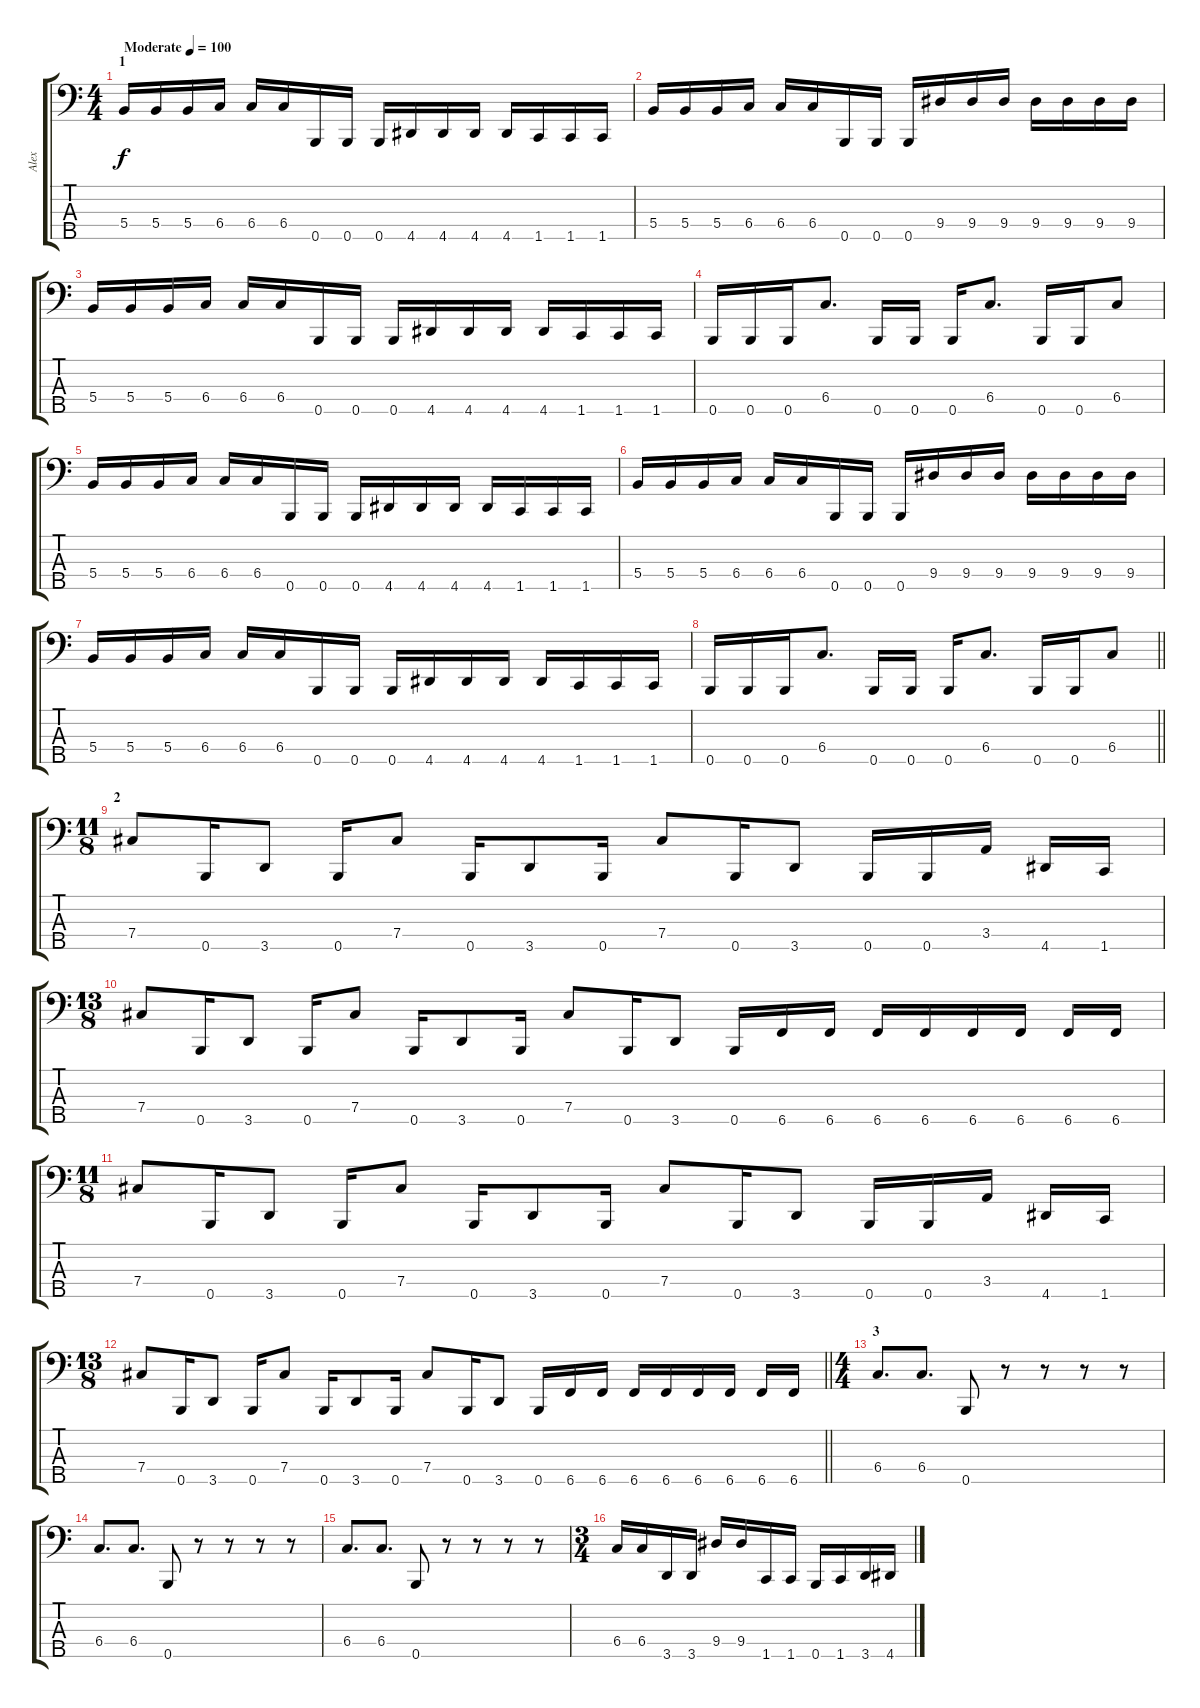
\track ("Alex" "Alex") {instrument electricbassfinger}
\staff {score tabs}
\tuning (Ab2 E2 B1 Gb1 B0) {hide}
\ts (4 4)
\section ("" "1")
\tempo (100 "Moderate")
\tempo 106
\tempo (100 "Moderate")
\clef f4
\ks c
5.4.16{dy f instrument electricbassfinger} 5.4.16 5.4.16 6.4.16 6.4.16 6.4.16 0.5.16 0.5.16 0.5.16 4.5.16 4.5.16 4.5.16 4.5.16 1.5.16 1.5.16 1.5.16 |
5.4.16 5.4.16 5.4.16 6.4.16 6.4.16 6.4.16 0.5.16 0.5.16 0.5.16 9.4.16 9.4.16 9.4.16 9.4.16 9.4.16 9.4.16 9.4.16 |
5.4.16 5.4.16 5.4.16 6.4.16 6.4.16 6.4.16 0.5.16 0.5.16 0.5.16 4.5.16 4.5.16 4.5.16 4.5.16 1.5.16 1.5.16 1.5.16 |
0.5.16 0.5.16 0.5.16 6.4.8{d} 0.5.16 0.5.16 0.5.16 6.4.8{d} 0.5.16 0.5.16 6.4.8 |
5.4.16 5.4.16 5.4.16 6.4.16 6.4.16 6.4.16 0.5.16 0.5.16 0.5.16 4.5.16 4.5.16 4.5.16 4.5.16 1.5.16 1.5.16 1.5.16 |
5.4.16 5.4.16 5.4.16 6.4.16 6.4.16 6.4.16 0.5.16 0.5.16 0.5.16 9.4.16 9.4.16 9.4.16 9.4.16 9.4.16 9.4.16 9.4.16 |
5.4.16 5.4.16 5.4.16 6.4.16 6.4.16 6.4.16 0.5.16 0.5.16 0.5.16 4.5.16 4.5.16 4.5.16 4.5.16 1.5.16 1.5.16 1.5.16 |
\barLineRight lightlight
0.5.16 0.5.16 0.5.16 6.4.8{d} 0.5.16 0.5.16 0.5.16 6.4.8{d} 0.5.16 0.5.16 6.4.8 |
\ts (11 8)
\section ("" "2")
7.4.8 0.5.16 3.5.8 0.5.16 7.4.8 0.5.16 3.5.8 0.5.16 7.4.8 0.5.16 3.5.8 0.5.16 0.5.16 3.4.16 4.5.16 1.5.16 |
\ts (13 8)
7.4.8 0.5.16 3.5.8 0.5.16 7.4.8 0.5.16 3.5.8 0.5.16 7.4.8 0.5.16 3.5.8 0.5.16 6.5.16 6.5.16 6.5.16 6.5.16 6.5.16 6.5.16 6.5.16 6.5.16 |
\ts (11 8)
7.4.8 0.5.16 3.5.8 0.5.16 7.4.8 0.5.16 3.5.8 0.5.16 7.4.8 0.5.16 3.5.8 0.5.16 0.5.16 3.4.16 4.5.16 1.5.16 |
\ts (13 8)
\barLineRight lightlight
7.4.8 0.5.16 3.5.8 0.5.16 7.4.8 0.5.16 3.5.8 0.5.16 7.4.8 0.5.16 3.5.8 0.5.16 6.5.16 6.5.16 6.5.16 6.5.16 6.5.16 6.5.16 6.5.16 6.5.16 |
\ts (4 4)
\section ("" "3")
6.4.8{d} 6.4.8{d} 0.5.8 r.8 r.8 r.8 r.8 |
6.4.8{d} 6.4.8{d} 0.5.8 r.8 r.8 r.8 r.8 |
6.4.8{d} 6.4.8{d} 0.5.8 r.8 r.8 r.8 r.8 |
\ts (3 4)
6.4.16 6.4.16 3.5.16 3.5.16 9.4.16 9.4.16 1.5.16 1.5.16 0.5.16 1.5.16 3.5.16 4.5.16
